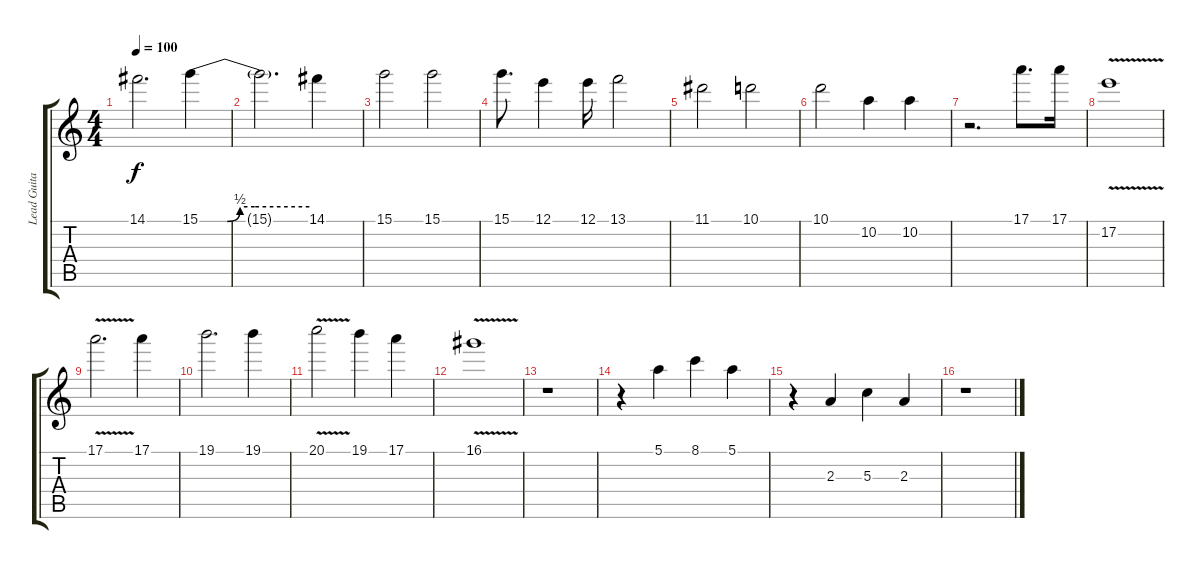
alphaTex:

\track ("Lead Guitar" "Lead Guita") {instrument overdrivenguitar}
\staff {score tabs}
\tuning (E4 B3 G3 D3 A2 E2) {hide}
\ts (4 4)
\tempo 100
\clef g2
\ks c
14.1{t}.2{d dy f} 15.1{be (custom 0 0 15 0 22 2 30 2 60 2)}.4 |
15.1{t}.2{d} 14.1.4 |
15.1.2 15.1.2 |
15.1.8{d} 12.1.4 12.1.16 13.1.2 |
11.1.2 10.1.2 |
10.1.2 10.2.4 10.2.4 |
r.2{d} 17.1.8{d} 17.1.16 |
17.2{v}.1 |
17.1{v}.2{d} 17.1.4 |
19.1.2{d} 19.1.4 |
20.1{v}.2 19.1.4 17.1.4 |
16.1{v}.1 |
r.1 |
r.4 5.1.4 8.1.4 5.1.4 |
r.4 2.3.4 5.3.4 2.3.4 |
r.1
